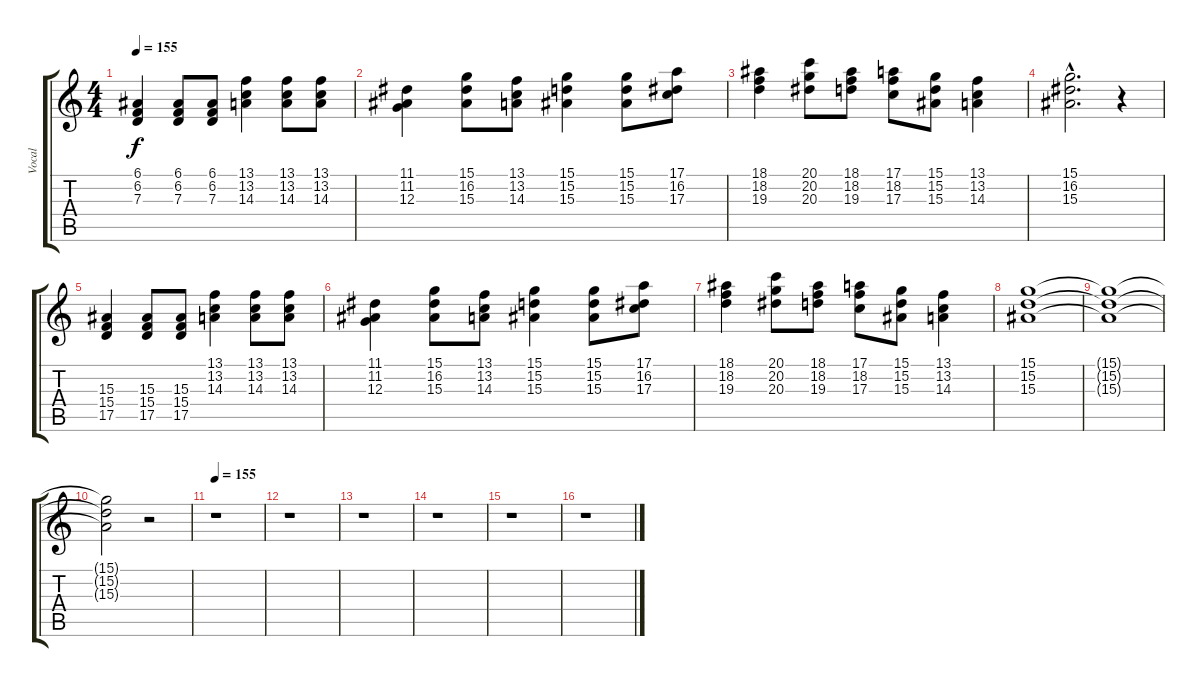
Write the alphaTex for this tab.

\track ("Vocal" "Vocal") {instrument lead6voice}
\staff {score tabs}
\tuning (E4 B3 G3 D3 A2 E2) {hide}
\ts (4 4)
\tempo 155
\tempo 145
\tempo 155
\clef g2
\ks c
(6.1 6.2 7.3).4{dy f instrument lead6voice} (6.1 6.2 7.3).8 (6.1 6.2 7.3).8 (13.1 13.2 14.3).4 (13.1 13.2 14.3).8 (13.1 13.2 14.3).8 |
(11.1 11.2 12.3).4 (15.1 16.2 15.3).8 (13.1 13.2 14.3).8 (15.1 15.2 15.3).4 (15.1 15.2 15.3).8 (17.1 16.2 17.3).8 |
(18.1 18.2 19.3).4 (20.1 20.2 20.3).8 (18.1 18.2 19.3).8 (17.1 18.2 17.3).8 (15.1 15.2 15.3).8 (13.1 13.2 14.3).4 |
(15.1{hac} 16.2{hac} 15.3{hac}).2{d} r.4 |
(15.3 15.4 17.5).4 (15.3 15.4 17.5).8 (15.3 15.4 17.5).8 (13.1 13.2 14.3).4 (13.1 13.2 14.3).8 (13.1 13.2 14.3).8 |
(11.1 11.2 12.3).4 (15.1 16.2 15.3).8 (13.1 13.2 14.3).8 (15.1 15.2 15.3).4 (15.1 15.2 15.3).8 (17.1 16.2 17.3).8 |
(18.1 18.2 19.3).4 (20.1 20.2 20.3).8 (18.1 18.2 19.3).8 (17.1 18.2 17.3).8 (15.1 15.2 15.3).8 (13.1 13.2 14.3).4 |
(15.1 15.2 15.3).1 |
(15.1{t} 15.2{t} 15.3{t}).1 |
(15.1{t} 15.2{t} 15.3{t}).2 r.2 |
\tempo 155
r.1 |
r.1 |
r.1 |
r.1 |
r.1 |
r.1
